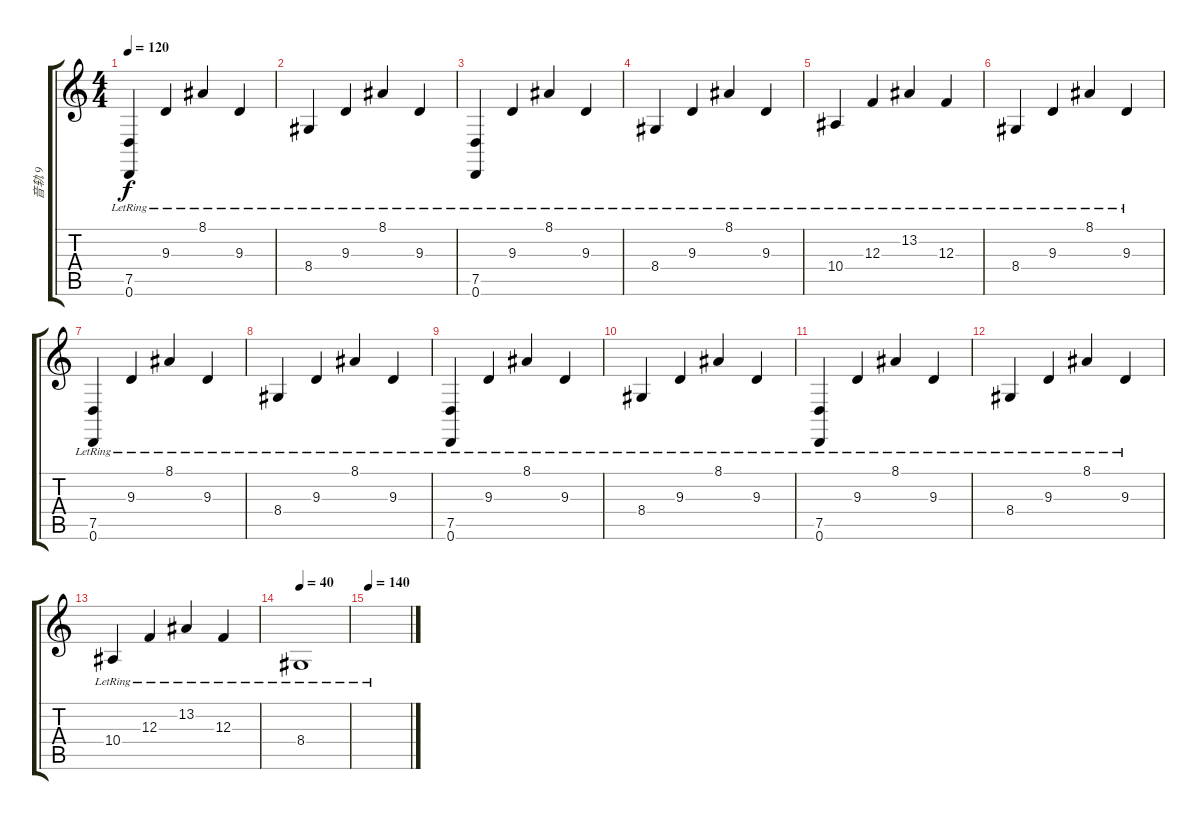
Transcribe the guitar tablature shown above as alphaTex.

\track ("音轨 9" "音轨 9") {instrument brightacousticpiano}
\staff {score tabs}
\tuning (D4 A3 F3 C3 G2 D2) {hide}
\ts (4 4)
\tempo 120
\clef g2
\ks c
(7.5{lr} 0.6{lr}).4{dy f} 9.3{lr}.4 8.1{lr}.4 9.3{lr}.4 |
8.4{lr}.4 9.3{lr}.4 8.1{lr}.4 9.3{lr}.4 |
(7.5{lr} 0.6{lr}).4 9.3{lr}.4 8.1{lr}.4 9.3{lr}.4 |
8.4{lr}.4 9.3{lr}.4 8.1{lr}.4 9.3{lr}.4 |
10.4{lr}.4 12.3{lr}.4 13.2{lr}.4 12.3{lr}.4 |
8.4{lr}.4 9.3{lr}.4 8.1{lr}.4 9.3{lr}.4 |
(7.5{lr} 0.6{lr}).4 9.3{lr}.4 8.1{lr}.4 9.3{lr}.4 |
8.4{lr}.4 9.3{lr}.4 8.1{lr}.4 9.3{lr}.4 |
(7.5{lr} 0.6{lr}).4 9.3{lr}.4 8.1{lr}.4 9.3{lr}.4 |
8.4{lr}.4 9.3{lr}.4 8.1{lr}.4 9.3{lr}.4 |
(7.5{lr} 0.6{lr}).4 9.3{lr}.4 8.1{lr}.4 9.3{lr}.4 |
8.4{lr}.4 9.3{lr}.4 8.1{lr}.4 9.3{lr}.4 |
10.4{lr}.4 12.3{lr}.4 13.2{lr}.4 12.3{lr}.4 |
\tempo 40
8.4{lr}.1 |
\tempo 140
